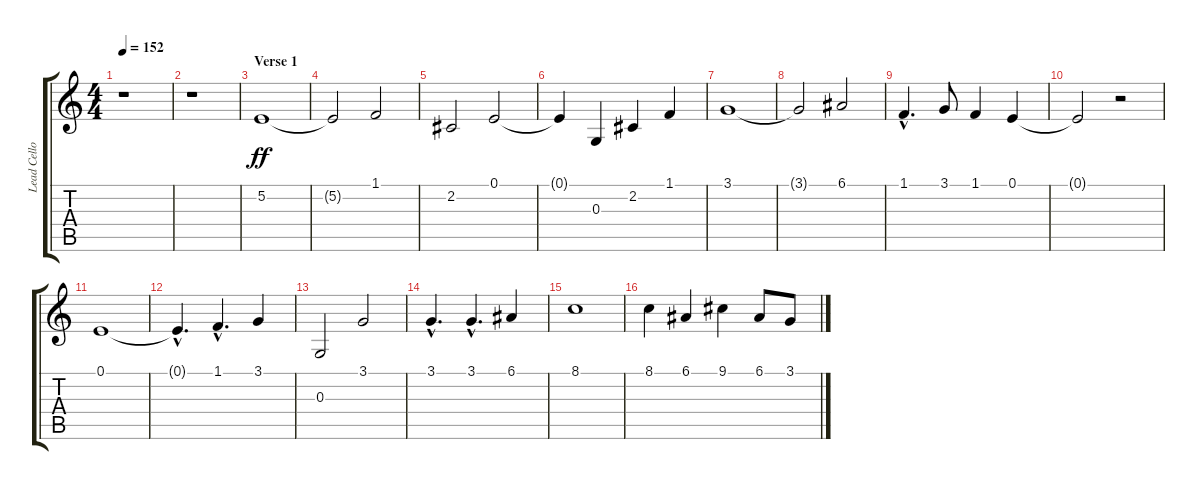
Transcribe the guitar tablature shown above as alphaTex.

\track ("Lead Cello" "Lead Cello") {instrument cello}
\staff {score tabs}
\tuning (E4 B3 G3 D3 A2 E2) {hide}
\ts (4 4)
\tempo 152
\clef g2
\ks c
r.1{dy ff} |
r.1 |
\section ("" "Verse 1")
5.2.1 |
5.2{t}.2 1.1.2 |
2.2.2 0.1.2 |
0.1{t}.4 0.3.4 2.2.4 1.1.4 |
3.1.1 |
3.1{t}.2 6.1.2 |
1.1{hac}.4{d} 3.1.8 1.1.4 0.1.4 |
0.1{t}.2 r.2 |
0.1.1 |
0.1{hac t}.4{d} 1.1{hac}.4{d} 3.1.4 |
0.3.2 3.1.2 |
3.1{hac}.4{d} 3.1{hac}.4{d} 6.1.4 |
8.1.1 |
8.1.4 6.1.4 9.1.4 6.1.8 3.1.8
